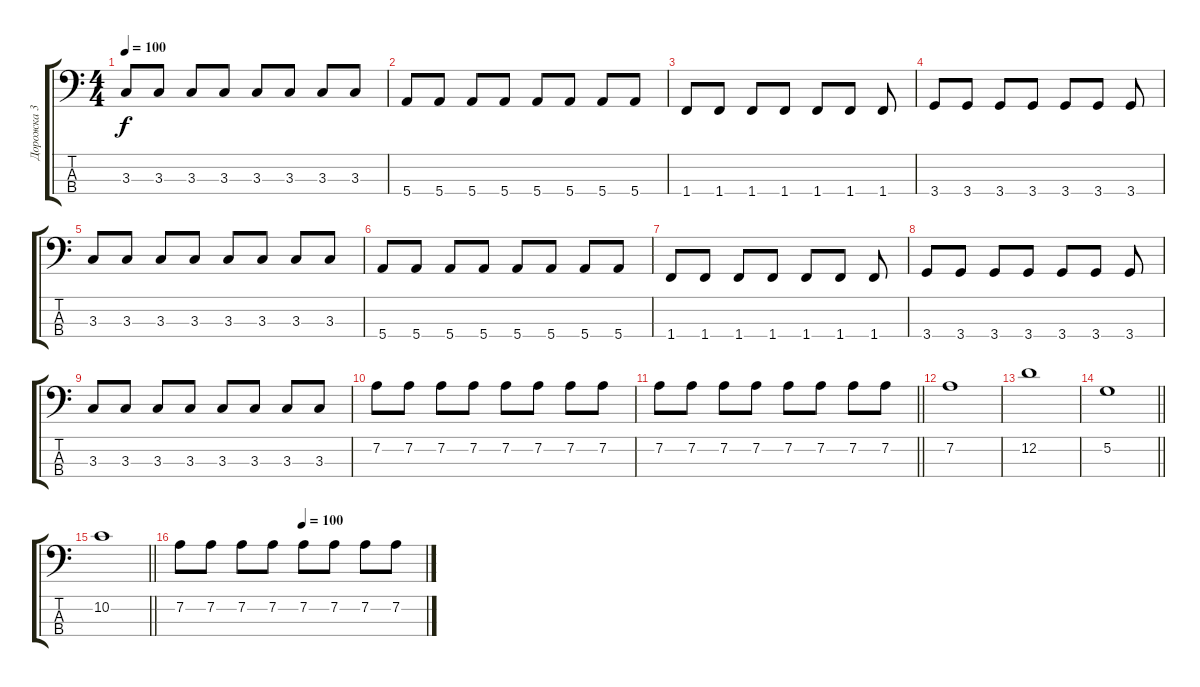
\track ("Дорожка 3" "Дорожка 3") {instrument electricbassfinger}
\staff {score tabs}
\tuning (G2 D2 A1 E1) {hide}
\ts (4 4)
\tempo 100
\clef f4
\ks c
3.3.8{dy f} 3.3.8 3.3.8 3.3.8 3.3.8 3.3.8 3.3.8 3.3.8 |
5.4.8 5.4.8 5.4.8 5.4.8 5.4.8 5.4.8 5.4.8 5.4.8 |
1.4.8 1.4.8 1.4.8 1.4.8 1.4.8 1.4.8 1.4.8 |
3.4.8 3.4.8 3.4.8 3.4.8 3.4.8 3.4.8 3.4.8 |
3.3.8 3.3.8 3.3.8 3.3.8 3.3.8 3.3.8 3.3.8 3.3.8 |
5.4.8 5.4.8 5.4.8 5.4.8 5.4.8 5.4.8 5.4.8 5.4.8 |
1.4.8 1.4.8 1.4.8 1.4.8 1.4.8 1.4.8 1.4.8 |
3.4.8 3.4.8 3.4.8 3.4.8 3.4.8 3.4.8 3.4.8 |
3.3.8 3.3.8 3.3.8 3.3.8 3.3.8 3.3.8 3.3.8 3.3.8 |
7.2.8 7.2.8 7.2.8 7.2.8 7.2.8 7.2.8 7.2.8 7.2.8 |
\barLineRight lightlight
7.2.8 7.2.8 7.2.8 7.2.8 7.2.8 7.2.8 7.2.8 7.2.8 |
7.2.1 |
12.2.1 |
\barLineRight lightlight
5.2.1 |
\barLineRight lightlight
10.2.1 |
\tempo (100 0.5)
7.2.8 7.2.8 7.2.8 7.2.8 7.2.8 7.2.8 7.2.8 7.2.8
